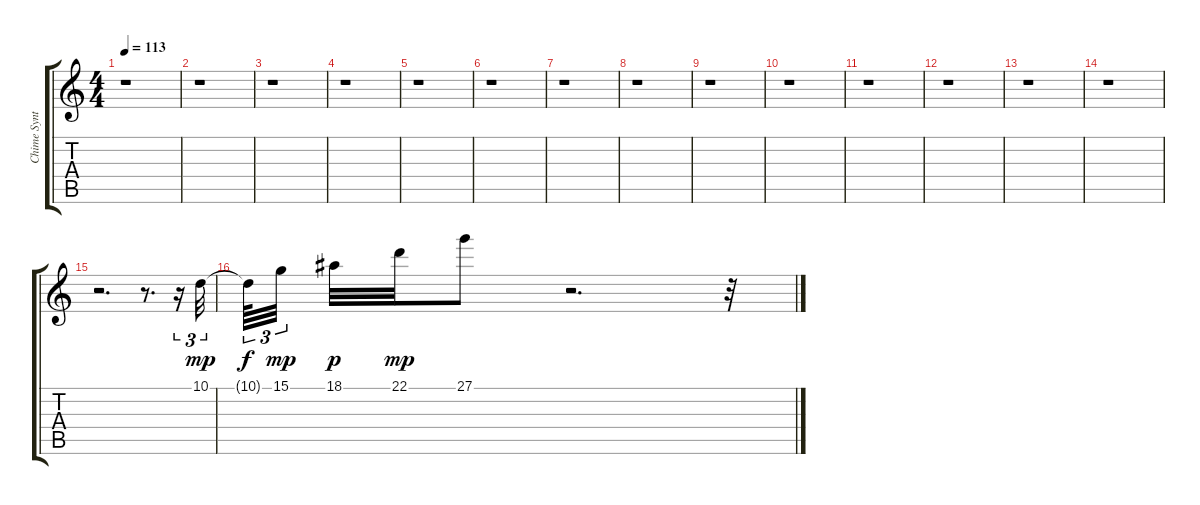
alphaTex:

\track ("Chime Synt" "Chime Synt") {instrument fx3crystal}
\staff {score tabs}
\tuning (E4 B3 G3 D3 A2 E2) {hide}
\ts (4 4)
\tempo 113
\clef g2
\ks c
r.1{dy mp} |
r.1 |
r.1 |
r.1 |
r.1 |
r.1 |
r.1 |
r.1 |
r.1 |
r.1 |
r.1 |
r.1 |
r.1 |
r.1 |
r.2{d} r.8{d} r.16{tu (3 2)} 10.1.32{tu (3 2)} |
10.1{t}.64{tu (3 2) dy f} 15.1.32{tu (3 2) dy mp beam splitsecondary} 18.1.32{dy p} 22.1.32{dy mp} 27.1.8 r.2{d} r.32
